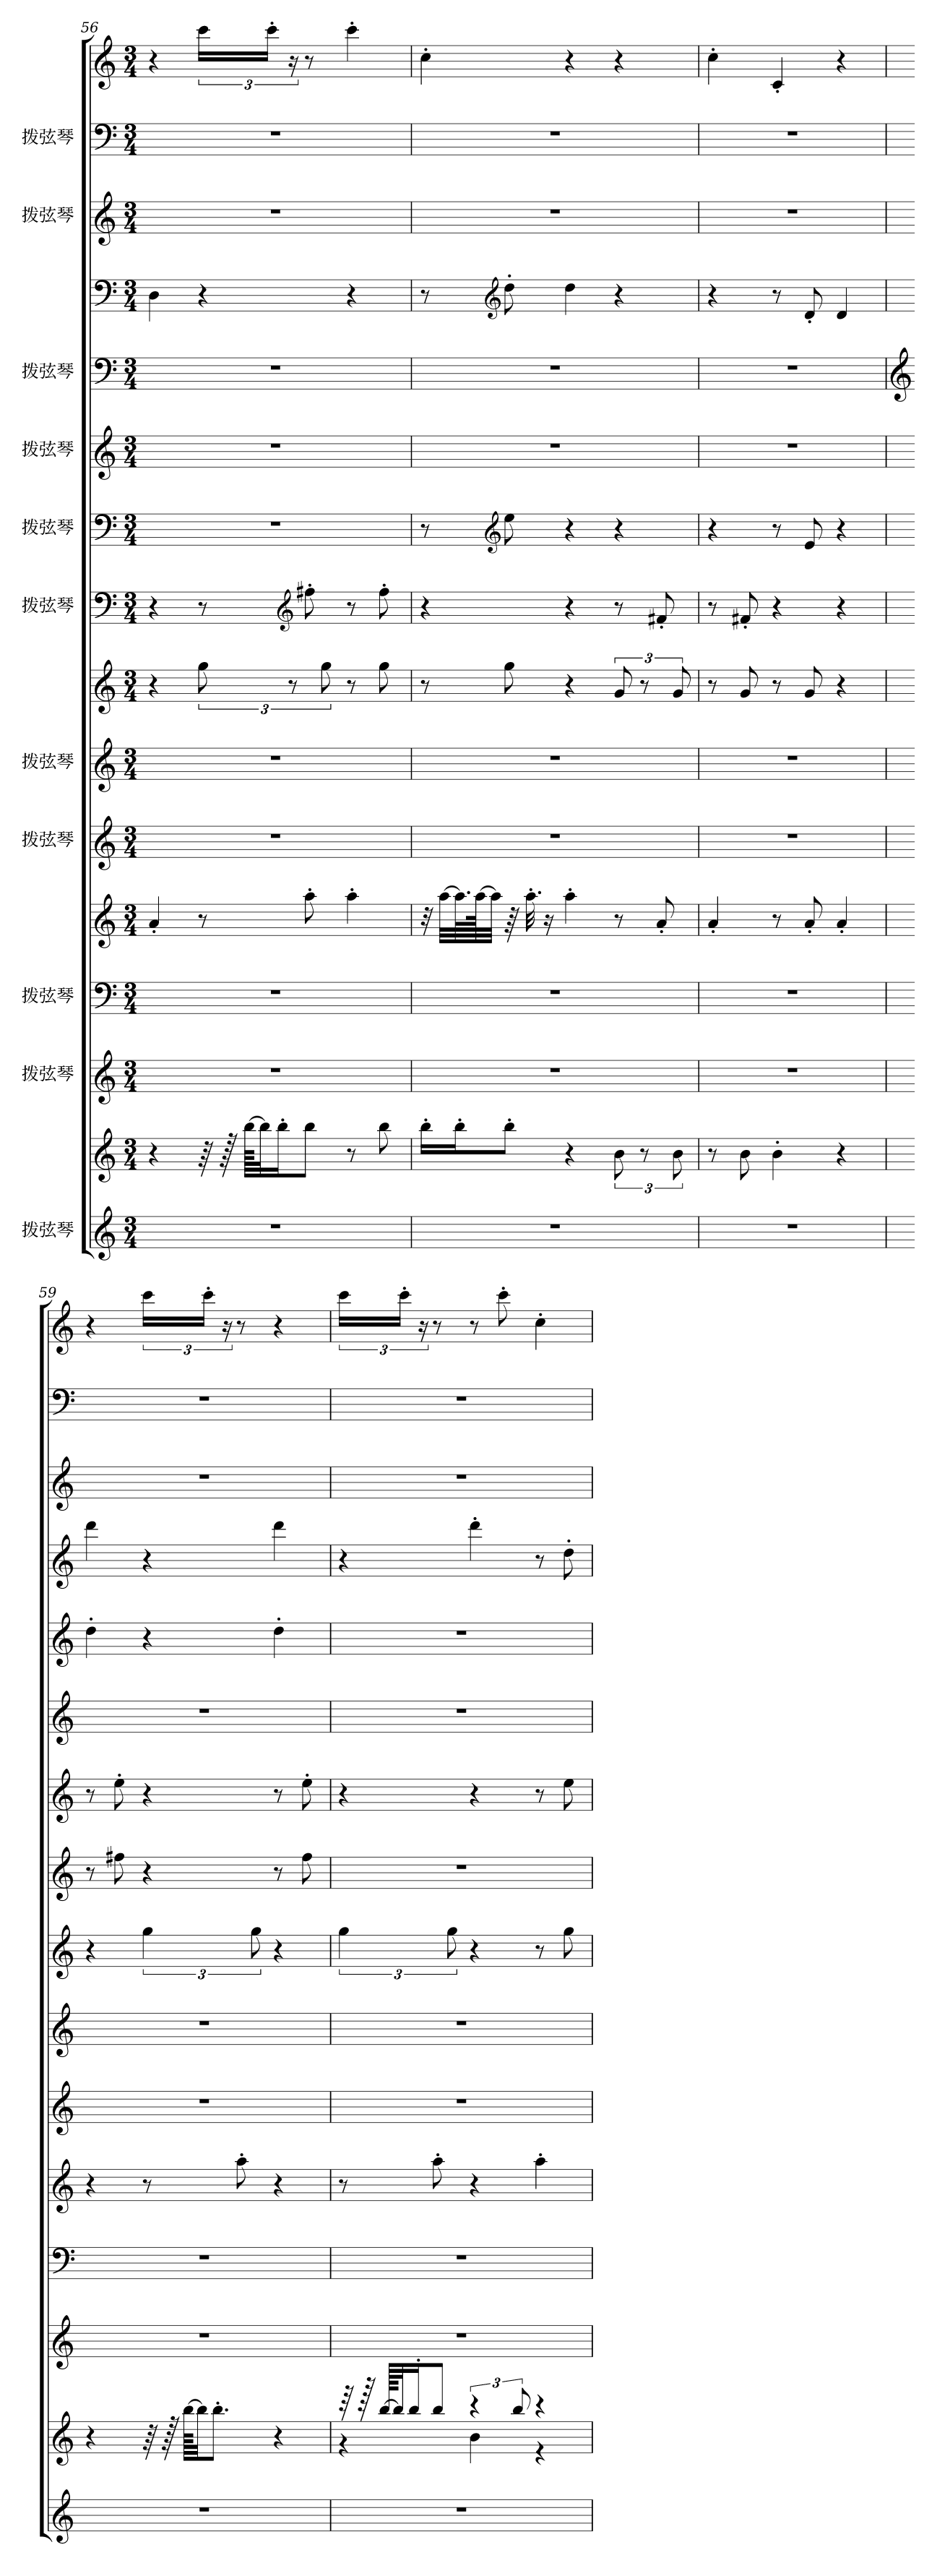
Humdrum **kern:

**kern	**kern	**kern	**kern	**kern	**kern	**kern	**kern	**kern	**kern	**kern	**kern	**kern	**kern	**kern	**kern
*part11	*part11	*part10	*part9	*part9	*part8	*part7	*part7	*part6	*part5	*part4	*part3	*part3	*part2	*part1	*part1
*staff16	*staff15	*staff14	*staff13	*staff12	*staff11	*staff10	*staff9	*staff8	*staff7	*staff6	*staff5	*staff4	*staff3	*staff2	*staff1
*I"拨弦琴	*	*I"拨弦琴	*I"拨弦琴	*	*I"拨弦琴	*I"拨弦琴	*	*I"拨弦琴	*I"拨弦琴	*I"拨弦琴	*I"拨弦琴	*	*I"拨弦琴	*I"拨弦琴	*
*clefG2	*clefG2	*clefG2	*clefF4	*clefG2	*clefG2	*clefG2	*clefG2	*clefF4	*clefF4	*clefG2	*clefF4	*clefF4	*clefG2	*clefF4	*clefG2
*k[]	*k[]	*k[]	*k[]	*k[]	*k[]	*k[]	*k[]	*k[]	*k[]	*k[]	*k[]	*k[]	*k[]	*k[]	*k[]
*M3/4	*M3/4	*M3/4	*M3/4	*M3/4	*M3/4	*M3/4	*M3/4	*M3/4	*M3/4	*M3/4	*M3/4	*M3/4	*M3/4	*M3/4	*M3/4
=56	=56	=56	=56	=56	=56	=56	=56	=56	=56	=56	=56	=56	=56	=56	=56
2.r	4r	2.r	2.r	4a'/	2.r	2.r	4r	4r	2.r	2.r	2.r	4D\	2.r	2.r	4r
.	64r	.	.	8r	.	.	12gg\	8r	.	.	.	4r	.	.	24ccc\LL
.	128r	.	.	.	.	.	.	.	.	.	.	.	.	.	.
.	[128bb\KKLLL	.	.	.	.	.	.	.	.	.	.	.	.	.	.
.	32bb\J]	.	.	.	.	.	.	.	.	.	.	.	.	.	.
.	.	.	.	.	.	.	.	.	.	.	.	.	.	.	24ccc'\JJ
.	16bb'\J	.	.	.	.	.	.	.	.	.	.	.	.	.	.
.	.	.	.	.	.	.	12r	.	.	.	.	.	.	.	24r
*	*	*	*	*	*	*	*	*clefG2	*	*	*	*	*	*	*
.	8bb\J	.	.	8aa'\	.	.	.	8ff#X'\	.	.	.	.	.	.	8r
.	.	.	.	.	.	.	12gg\	.	.	.	.	.	.	.	.
.	8r	.	.	4aa'\	.	.	8r	8r	.	.	.	4r	.	.	4ccc'\
.	8bb\	.	.	.	.	.	8gg\	8ff#'\	.	.	.	.	.	.	.
=57	=57	=57	=57	=57	=57	=57	=57	=57	=57	=57	=57	=57	=57	=57	=57
2.r	16bb'\LL	2.r	2.r	32r	2.r	2.r	8r	4r	8r	2.r	2.r	8r	2.r	2.r	4cc'\
.	.	.	.	[32aa\LLL	.	.	.	.	.	.	.	.	.	.	.
.	16bb'\J	.	.	64.aa\L]	.	.	.	.	.	.	.	.	.	.	.
.	.	.	.	[128aa\JK	.	.	.	.	.	.	.	.	.	.	.
.	.	.	.	32aa\JJJ]	.	.	.	.	.	.	.	.	.	.	.
*	*	*	*	*	*	*	*	*	*clefG2	*	*	*clefG2	*	*	*
.	8bb'\J	.	.	64r	.	.	8gg\	.	8ee\	.	.	8dd'\	.	.	.
.	.	.	.	32.aa'\	.	.	.	.	.	.	.	.	.	.	.
.	.	.	.	16r	.	.	.	.	.	.	.	.	.	.	.
.	4r	.	.	4aa'\	.	.	4r	4r	4r	.	.	4dd\	.	.	4r
.	12b\	.	.	8r	.	.	12g/	8r	4r	.	.	4r	.	.	4r
.	12r	.	.	.	.	.	12r	.	.	.	.	.	.	.	.
.	.	.	.	8a'/	.	.	.	8f#X'/	.	.	.	.	.	.	.
.	12b\	.	.	.	.	.	12g/	.	.	.	.	.	.	.	.
!!LO:PB:g=z
=58	=58	=58	=58	=58	=58	=58	=58	=58	=58	=58	=58	=58	=58	=58	=58
2.r	8r	2.r	2.r	4a'/	2.r	2.r	8r	8r	4r	2.r	2.r	4r	2.r	2.r	4cc'\
.	8b\	.	.	.	.	.	8g/	8f#X'/	.	.	.	.	.	.	.
.	4b'\	.	.	8r	.	.	8r	4r	8r	.	.	8r	.	.	4c'/
.	.	.	.	8a'/	.	.	8g/	.	8e/	.	.	8d'/	.	.	.
.	4r	.	.	4a'/	.	.	4r	4r	4r	.	.	4d/	.	.	4r
=59	=59	=59	=59	=59	=59	=59	=59	=59	=59	=59	=59	=59	=59	=59	=59
*	*	*	*	*	*	*	*	*	*	*	*clefG2	*	*	*	*
2.r	4r	2.r	2.r	4r	2.r	2.r	4r	8r	8r	2.r	4dd'\	4ddd\	2.r	2.r	4r
.	.	.	.	.	.	.	.	8ff#X\	8ee'\	.	.	.	.	.	.
.	64r	.	.	8r	.	.	6gg\	4r	4r	.	4r	4r	.	.	24ccc\LL
.	128r	.	.	.	.	.	.	.	.	.	.	.	.	.	.
.	[128bb\KKLLL	.	.	.	.	.	.	.	.	.	.	.	.	.	.
.	32bb\JJ]	.	.	.	.	.	.	.	.	.	.	.	.	.	.
.	.	.	.	.	.	.	.	.	.	.	.	.	.	.	24ccc'\JJ
.	8.bb'\J	.	.	.	.	.	.	.	.	.	.	.	.	.	.
.	.	.	.	.	.	.	.	.	.	.	.	.	.	.	24r
.	.	.	.	8aa'\	.	.	.	.	.	.	.	.	.	.	8r
.	.	.	.	.	.	.	12gg\	.	.	.	.	.	.	.	.
.	4r	.	.	4r	.	.	4r	8r	8r	.	4dd'\	4ddd\	.	.	4r
.	.	.	.	.	.	.	.	8ff#\	8ee'\	.	.	.	.	.	.
=60	=60	=60	=60	=60	=60	=60	=60	=60	=60	=60	=60	=60	=60	=60	=60
*	*^	*	*	*	*	*	*	*	*	*	*	*	*	*	*
2.r	64r	4r	2.r	2.r	8r	2.r	2.r	6gg\	2.r	4r	2.r	2.r	4r	2.r	2.r	24ccc\LL
.	128r	.	.	.	.	.	.	.	.	.	.	.	.	.	.	.
.	[128bb/KKLLL	.	.	.	.	.	.	.	.	.	.	.	.	.	.	.
.	32bb/J]	.	.	.	.	.	.	.	.	.	.	.	.	.	.	.
.	.	.	.	.	.	.	.	.	.	.	.	.	.	.	.	24ccc'\JJ
.	16bb'/J	.	.	.	.	.	.	.	.	.	.	.	.	.	.	.
.	.	.	.	.	.	.	.	.	.	.	.	.	.	.	.	24r
.	8bb/J	.	.	.	8aa'\	.	.	.	.	.	.	.	.	.	.	8r
.	.	.	.	.	.	.	.	12gg\	.	.	.	.	.	.	.	.
.	6r	4b\	.	.	4r	.	.	4r	.	4r	.	.	4ddd'\	.	.	8r
.	.	.	.	.	.	.	.	.	.	.	.	.	.	.	.	8ccc'\
.	12bb/	.	.	.	.	.	.	.	.	.	.	.	.	.	.	.
.	4r	4r	.	.	4aa'\	.	.	8r	.	8r	.	.	8r	.	.	4cc'\
.	.	.	.	.	.	.	.	8gg\	.	8ee\	.	.	8dd'\	.	.	.
*	*v	*v	*	*	*	*	*	*	*	*	*	*	*	*	*	*
=	=	=	=	=	=	=	=	=	=	=	=	=	=	=	=
*-	*-	*-	*-	*-	*-	*-	*-	*-	*-	*-	*-	*-	*-	*-	*-
